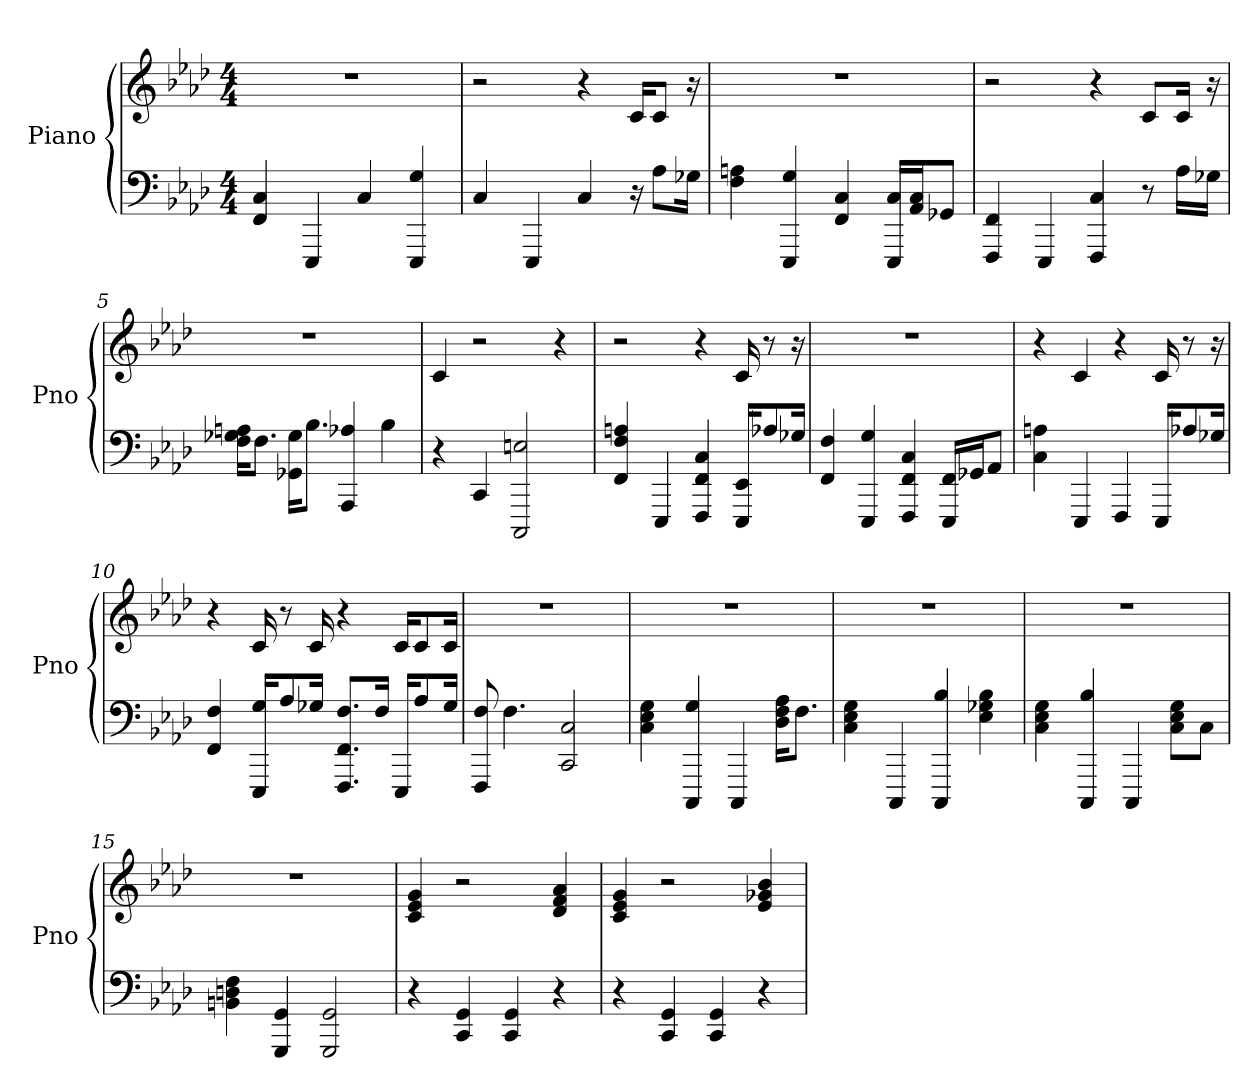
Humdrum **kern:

**kern	**kern
*part1	*part1
*staff2	*staff1
*I"Piano	*
*I'Pno	*
*clefF4	*clefG2
*k[b-e-a-d-]	*k[b-e-a-d-]
*A-:	*A-:
*M4/4	*M4/4
*MM120	*MM120
=1	=1
4FF 4C	1r
4EEE-	.
4C	.
4EEE- 4G	.
=2	=2
4C	2r
4EEE-	.
4C	4r
16r	16c/KL
8A-\L	8c/J
16G-\Jk	16r
=3	=3
4F 4A	1r
4EEE- 4G	.
4FF 4C	.
16EEE-/ 16C/LL	.
16AA-/ 16C/J	.
8GG-/J	.
=4	=4
4FF 4FFF	2r
4EEE-	.
4FFF 4C	4r
8r	8c/L
16A-\LL	16c/Jk
16G-\JJ	16r
=5	=5
16A\ 16G-\ 16F\KL	1r
8.F\J	.
16G-\ 16GG-\KL	.
8.B-\J	.
4AAA- 4A-	.
4B-	.
=6	=6
4r	4c
4CC	2r
2CCC 2E	.
.	4r
=7	=7
4FF 4F 4A	2r
4EEE-	.
4FFF 4FF 4C	4r
16EE-/ 16EEE-/KL	16c
8A-/	8r
16G-/Jk	16r
=8	=8
4FF 4F	1r
4G 4EEE-	.
4FFF 4C 4FF	.
16FF/ 16EEE-/LL	.
16GG-/J	.
8AA-/J	.
=9	=9
4A 4C	4r
4EEE-	4c
4FFF	4r
16EEE-/KL	16c
8A-/	8r
16G-/Jk	16r
=10	=10
4F 4FF	4r
16EEE-/ 16G/KL	16c
8A-/	8r
16G-/Jk	16c
8.FFF/ 8.FF/ 8.F/L	4r
16F/Jk	.
16EEE-/KL	16c/KL
8A-/	8c/
16G-/Jk	16c/Jk
=11	=11
8FFF 8F	1r
4.F	.
2C 2CC	.
=12	=12
4E- 4C 4G	1r
4G 4CCC	.
4CCC	.
16A-\ 16F\ 16D-\KL	.
8.F\J	.
=13	=13
4E- 4C 4G	1r
4CCC	.
4CCC 4B-	.
4E- 4B- 4G-	.
=14	=14
4G 4E- 4C	1r
4B- 4CCC	.
4CCC	.
8E-\ 8G\ 8C\L	.
8C\J	.
=15	=15
4BB 4D 4F	1r
4GGG 4GG	.
2GGG 2GG	.
=16	=16
4r	4c 4g 4e-
4CC 4GG	2r
4GG 4CC	.
4r	4a- 4f 4d-
=17	=17
4r	4c 4g 4e-
4CC 4GG	2r
4GG 4CC	.
4r	4g- 4b- 4e-
=	=
*-	*-
